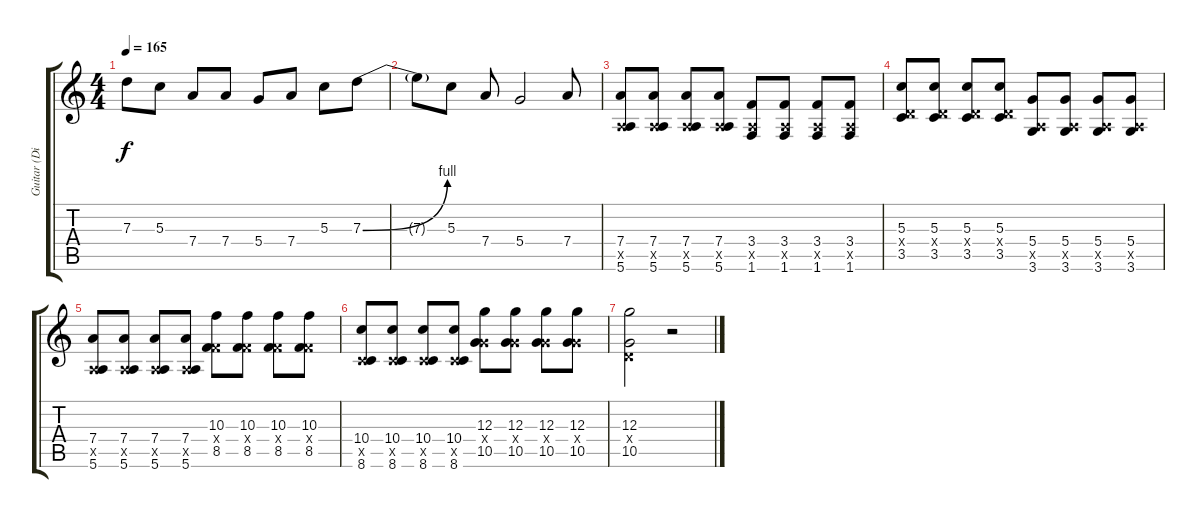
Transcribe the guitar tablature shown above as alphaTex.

\track ("Guitar (Dist.) " "Guitar (Di") {instrument distortionguitar}
\staff {score tabs}
\tuning (E4 B3 G3 D3 A2 E2) {hide}
\ts (4 4)
\tempo 165
\clef g2
\ks c
7.3.8{dy f} 5.3.8 7.4.8 7.4.8 5.4.8 7.4.8 5.3.8 7.3{be (bend 0 0 60 4)}.8 |
7.3{t}.8 5.3.8 7.4.8 5.4.2 7.4.8 |
(7.4 0.5{x} 5.6).8 (7.4 0.5{x} 5.6).8 (7.4 0.5{x} 5.6).8 (7.4 0.5{x} 5.6).8 (3.4 0.5{x} 1.6).8 (3.4 0.5{x} 1.6).8 (3.4 0.5{x} 1.6).8 (3.4 0.5{x} 1.6).8 |
(5.3 0.4{x} 3.5).8 (5.3 0.4{x} 3.5).8 (5.3 0.4{x} 3.5).8 (5.3 0.4{x} 3.5).8 (5.4 0.5{x} 3.6).8 (5.4 0.5{x} 3.6).8 (5.4 0.5{x} 3.6).8 (5.4 0.5{x} 3.6).8 |
(7.4 0.5{x} 5.6).8 (7.4 0.5{x} 5.6).8 (7.4 0.5{x} 5.6).8 (7.4 0.5{x} 5.6).8 (10.3 3.4{x} 8.5).8 (10.3 3.4{x} 8.5).8 (10.3 3.4{x} 8.5).8 (10.3 3.4{x} 8.5).8 |
(10.4 3.5{x} 8.6).8 (10.4 3.5{x} 8.6).8 (10.4 3.5{x} 8.6).8 (10.4 3.5{x} 8.6).8 (12.3 5.4{x} 10.5).8 (12.3 5.4{x} 10.5).8 (12.3 5.4{x} 10.5).8 (12.3 5.4{x} 10.5).8 |
(12.3 0.4{x} 10.5).2 r.2
